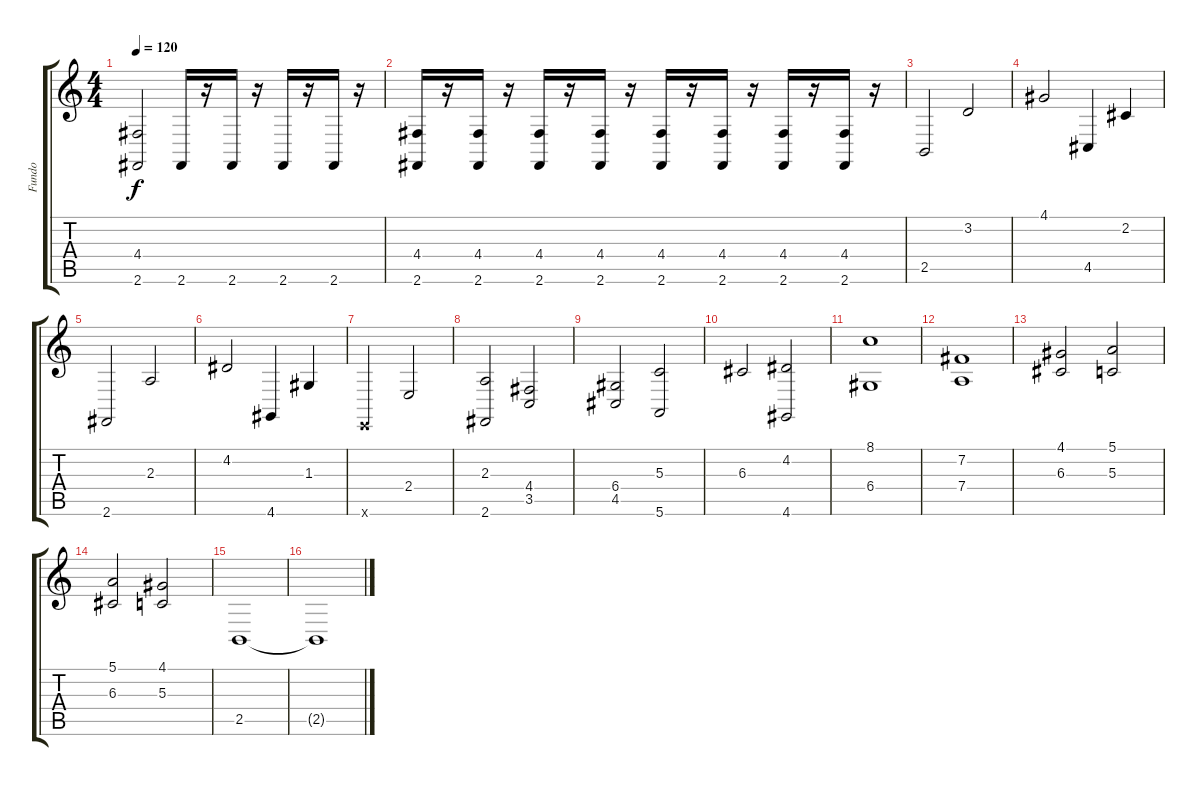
\track ("Fundo" "Fundo") {instrument stringensemble1}
\staff {score tabs}
\tuning (E4 B3 G3 D3 A2 E2) {hide}
\ts (4 4)
\tempo 120
\clef g2
\ks c
(4.4{t} 2.6{t}).2{dy f} 2.6.16 r.16 2.6.16 r.16 2.6.16 r.16 2.6.16 r.16 |
(4.4 2.6).16 r.16 (4.4 2.6).16 r.16 (4.4 2.6).16 r.16 (4.4 2.6).16 r.16 (4.4 2.6).16 r.16 (4.4 2.6).16 r.16 (4.4 2.6).16 r.16 (4.4 2.6).16 r.16 |
2.5.2 3.2.2 |
4.1.2 4.5.4 2.2.4 |
2.6.2 2.3.2 |
4.2.2 4.6.4 1.3.4 |
0.6{x}.2 2.4.2 |
(2.3 2.6).2 (4.4 3.5).2 |
(6.4 4.5).2 (5.3 5.6).2 |
6.3.2 (4.2 4.6).2 |
(8.1 6.4).1 |
(7.2 7.4).1 |
(4.1 6.3).2 (5.1 5.3).2 |
(5.1 6.3).2 (4.1 5.3).2 |
2.5.1 |
2.5{t}.1
